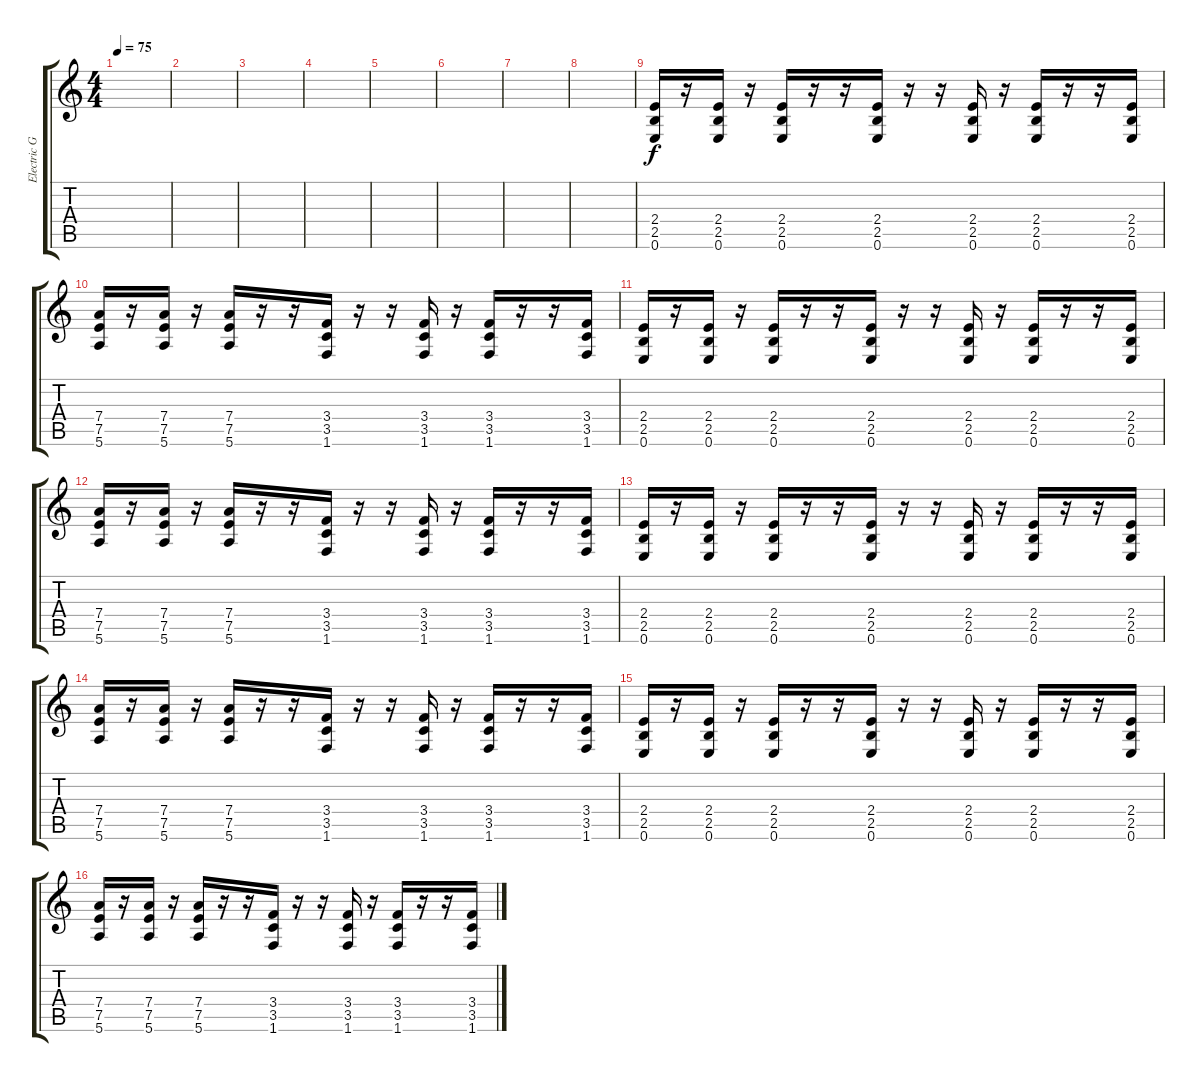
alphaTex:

\track ("Electric Guitar 2" "Electric G") {instrument distortionguitar}
\staff {score tabs}
\tuning (E4 B3 G3 D3 A2 E2) {hide}
\ts (4 4)
\tempo 75
\clef g2
\ks c
|
|
|
|
|
|
|
|
(2.4 2.5 0.6).16 r.16 (2.4 2.5 0.6).16 r.16 (2.4 2.5 0.6).16 r.16 r.16 (2.4 2.5 0.6).16 r.16 r.16 (2.4 2.5 0.6).16 r.16 (2.4 2.5 0.6).16 r.16 r.16 (2.4 2.5 0.6).16 |
(7.4 7.5 5.6).16 r.16 (7.4 7.5 5.6).16 r.16 (7.4 7.5 5.6).16 r.16 r.16 (3.4 3.5 1.6).16 r.16 r.16 (3.4 3.5 1.6).16 r.16 (3.4 3.5 1.6).16 r.16 r.16 (3.4 3.5 1.6).16 |
(2.4 2.5 0.6).16 r.16 (2.4 2.5 0.6).16 r.16 (2.4 2.5 0.6).16 r.16 r.16 (2.4 2.5 0.6).16 r.16 r.16 (2.4 2.5 0.6).16 r.16 (2.4 2.5 0.6).16 r.16 r.16 (2.4 2.5 0.6).16 |
(7.4 7.5 5.6).16 r.16 (7.4 7.5 5.6).16 r.16 (7.4 7.5 5.6).16 r.16 r.16 (3.4 3.5 1.6).16 r.16 r.16 (3.4 3.5 1.6).16 r.16 (3.4 3.5 1.6).16 r.16 r.16 (3.4 3.5 1.6).16 |
(2.4 2.5 0.6).16 r.16 (2.4 2.5 0.6).16 r.16 (2.4 2.5 0.6).16 r.16 r.16 (2.4 2.5 0.6).16 r.16 r.16 (2.4 2.5 0.6).16 r.16 (2.4 2.5 0.6).16 r.16 r.16 (2.4 2.5 0.6).16 |
(7.4 7.5 5.6).16 r.16 (7.4 7.5 5.6).16 r.16 (7.4 7.5 5.6).16 r.16 r.16 (3.4 3.5 1.6).16 r.16 r.16 (3.4 3.5 1.6).16 r.16 (3.4 3.5 1.6).16 r.16 r.16 (3.4 3.5 1.6).16 |
(2.4 2.5 0.6).16 r.16 (2.4 2.5 0.6).16 r.16 (2.4 2.5 0.6).16 r.16 r.16 (2.4 2.5 0.6).16 r.16 r.16 (2.4 2.5 0.6).16 r.16 (2.4 2.5 0.6).16 r.16 r.16 (2.4 2.5 0.6).16 |
(7.4 7.5 5.6).16 r.16 (7.4 7.5 5.6).16 r.16 (7.4 7.5 5.6).16 r.16 r.16 (3.4 3.5 1.6).16 r.16 r.16 (3.4 3.5 1.6).16 r.16 (3.4 3.5 1.6).16 r.16 r.16 (3.4 3.5 1.6).16
